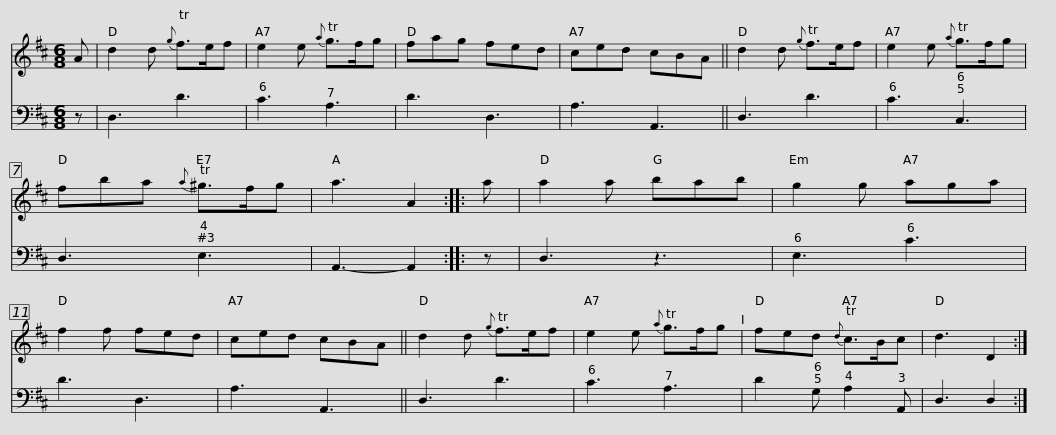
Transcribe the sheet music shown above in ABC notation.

X:1
%%score 1 2
L:1/8
M:6/8
I:linebreak $
K:D
V:1 treble
V:2 bass
V:1
 A | d2 d{g} Tf>ef | e2 e{a} Tg>fg | fag fed | ced cBA || %5
 d2 d{g} Tf>ef | e2 e{a} Tg>fg |$ fba{a} T^g>fg | a3 A2 :: a | %10
 a2 a bab | g2 g aga | f2 f fed | ced cBA ||$ d2 d{g} Tf>ef | %15
 e2 e{a} Tg>fg | fed{d} Tc>Bc | d3 D2 :| %18
V:2
 z | D,3 D3 | C3 A,3 | D3 D,3 | A,3 A,,3 || %5
 D,3 D3 | C3 C,3 |$ D,3 E,3 | A,,3- A,,2 :: z | %10
 D,3 z3 | E,3 C3 | D3 D,3 | A,3 A,,3 ||$ D,3 D3 | %15
 C3 A,3 | D2 G, A,2 A,, | D,3 D,2 :| %18
